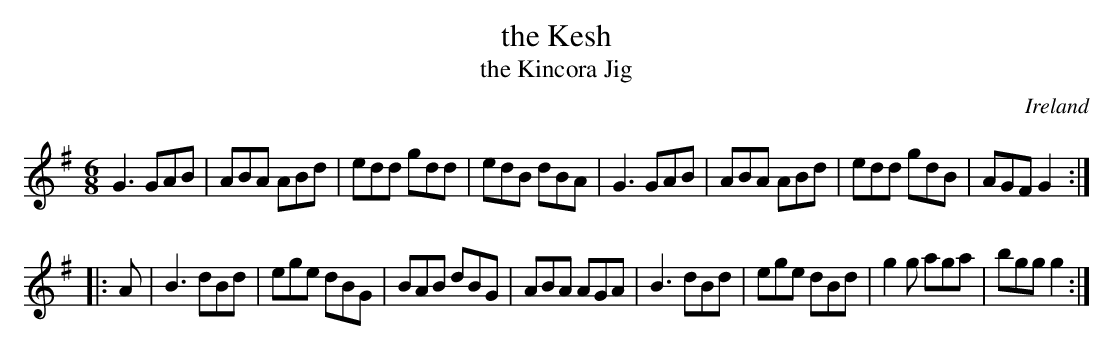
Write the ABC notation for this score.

X:1
T:the Kesh
T:the Kincora Jig
O:Ireland
M:6/8
K:G
G3 GAB|ABA ABd|edd gdd|edB dBA|\
G3 GAB|ABA ABd|edd gdB|AGF G2:|
|:A|\
B3 dBd|ege dBG|BAB dBG|ABA AGA|\
B3 dBd|ege dBd|g2g aga|bgg g2:|
